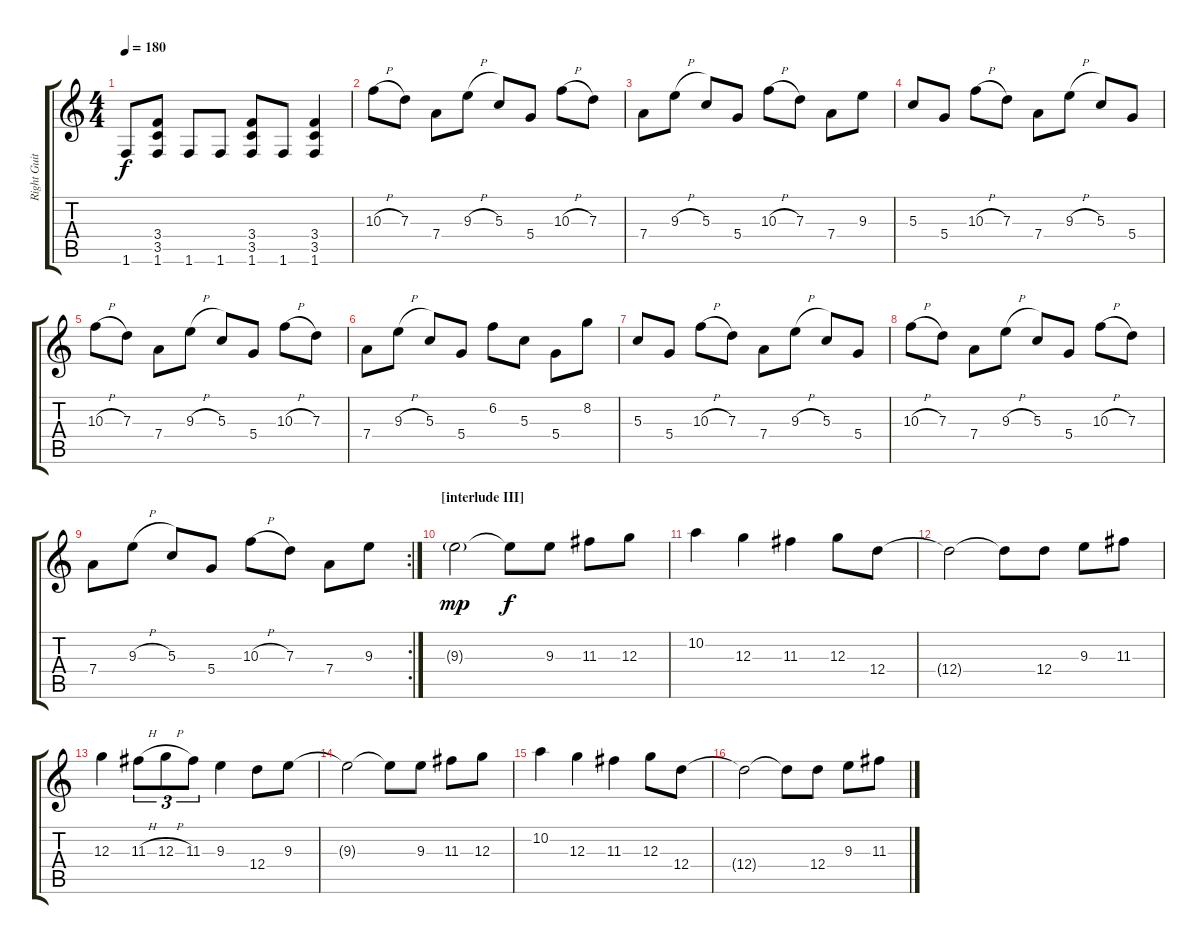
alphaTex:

\track ("Right Guitar" "Right Guit") {instrument distortionguitar}
\staff {score tabs}
\tuning (E4 B3 G3 D3 A2 E2) {hide}
\ts (4 4)
\tempo 180
\clef g2
\ks c
1.6.8{dy f} (3.4 3.5 1.6).8 1.6.8 1.6.8 (3.4 3.5 1.6).8 1.6.8 (3.4 3.5 1.6).4 |
10.3{h}.8 7.3.8 7.4.8 9.3{h}.8 5.3.8 5.4.8 10.3{h}.8 7.3.8 |
7.4.8 9.3{h}.8 5.3.8 5.4.8 10.3{h}.8 7.3.8 7.4.8 9.3.8 |
5.3.8 5.4.8 10.3{h}.8 7.3.8 7.4.8 9.3{h}.8 5.3.8 5.4.8 |
10.3{h}.8 7.3.8 7.4.8 9.3{h}.8 5.3.8 5.4.8 10.3{h}.8 7.3.8 |
7.4.8 9.3{h}.8 5.3.8 5.4.8 6.2.8 5.3.8 5.4.8 8.2.8 |
5.3.8 5.4.8 10.3{h}.8 7.3.8 7.4.8 9.3{h}.8 5.3.8 5.4.8 |
10.3{h}.8 7.3.8 7.4.8 9.3{h}.8 5.3.8 5.4.8 10.3{h}.8 7.3.8 |
\rc 2
7.4.8 9.3{h}.8 5.3.8 5.4.8 10.3{h}.8 7.3.8 7.4.8 9.3.8 |
\section ("" "[interlude III]")
9.3{g}.2{dy mp} 9.3{t}.8{dy f} 9.3.8 11.3.8 12.3.8 |
10.2.4 12.3.4 11.3.4 12.3.8 12.4.8 |
12.4{t}.2 12.4{t}.8 12.4.8 9.3.8 11.3.8 |
12.3.4 11.3{h}.8{tu (3 2)} 12.3{h}.8{tu (3 2)} 11.3.8{tu (3 2)} 9.3.4 12.4.8 9.3.8 |
9.3{t}.2 9.3{t}.8 9.3.8 11.3.8 12.3.8 |
10.2.4 12.3.4 11.3.4 12.3.8 12.4.8 |
12.4{t}.2 12.4{t}.8 12.4.8 9.3.8 11.3.8
